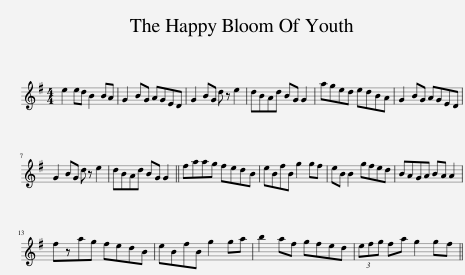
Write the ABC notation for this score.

X:1
L:1/8
M:4/4
I:linebreak $
K:G
V:1 treble
V:1
 e2 ed B2 BA | G2 BG AGED | G2 BG d z e2 | dBAd BG G2 | aged edBA | %5
 G2 BG AGED |$ G2 BG d z e2 | dBAd BG G2 || faag fedB | eBfB g2 gf | %10
 eB B2 gfed | BAGA BA A2 |$ fzag fedB | eBfB g2 ga | b2 af gfed | %15
 (3efg fa g2 gf || %16
